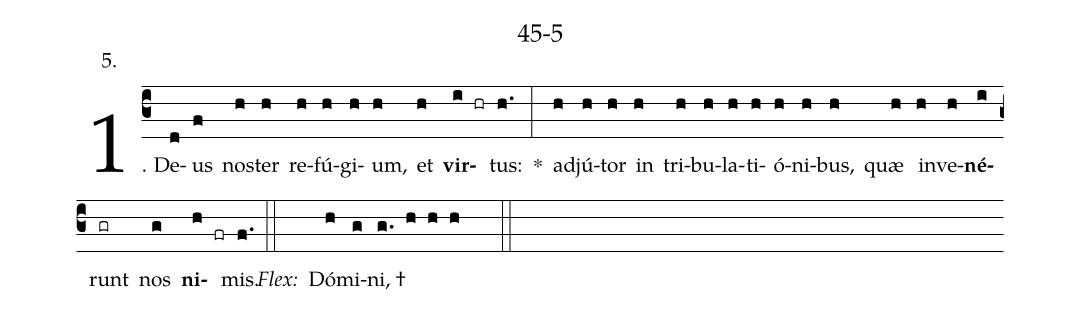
name: 45-5;
annotation: 5.;
%%
(c3)1. De(d)us(f) nos(h)ter(h) re(h)fú(h)gi(h)um,(h) et(h) <b>vir</b>(i hr)tus:(h.) *(:) ad(h)jú(h)tor(h) in(h) tri(h)bu(h)la(h)ti(h)ó(h)ni(h)bus,(h) quæ(h) in(h)ve(h)<b>né</b>(i)runt(gr) nos(g) <b>ni</b>(h fr)mis.(f.) (::)
<i>Flex:</i>()  Dó(h)mi(g)ni, †(g. h h h  ::)
